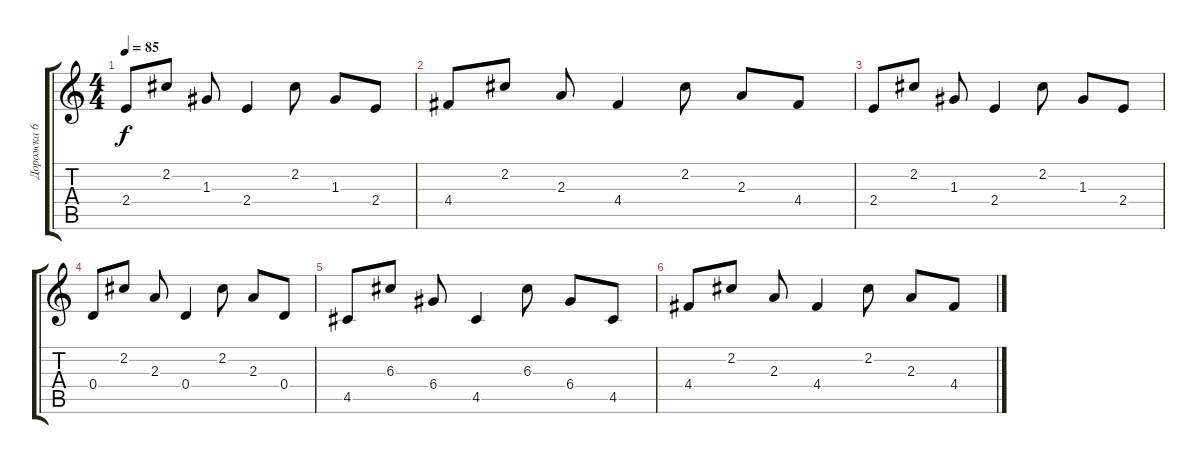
\track ("Дорожка 6" "Дорожка 6") {instrument acousticguitarnylon}
\staff {score tabs}
\tuning (E4 B3 G3 D3 A2 E2) {hide}
\ts (4 4)
\tempo 85
\clef g2
\ks c
2.4.8{dy f} 2.2.8 1.3.8 2.4.4 2.2.8 1.3.8 2.4.8 |
4.4.8 2.2.8 2.3.8 4.4.4 2.2.8 2.3.8 4.4.8 |
2.4.8 2.2.8 1.3.8 2.4.4 2.2.8 1.3.8 2.4.8 |
0.4.8 2.2.8 2.3.8 0.4.4 2.2.8 2.3.8 0.4.8 |
4.5.8 6.3.8 6.4.8 4.5.4 6.3.8 6.4.8 4.5.8 |
4.4.8{volume 15} 2.2.8 2.3.8 4.4.4 2.2.8 2.3.8 4.4.8
